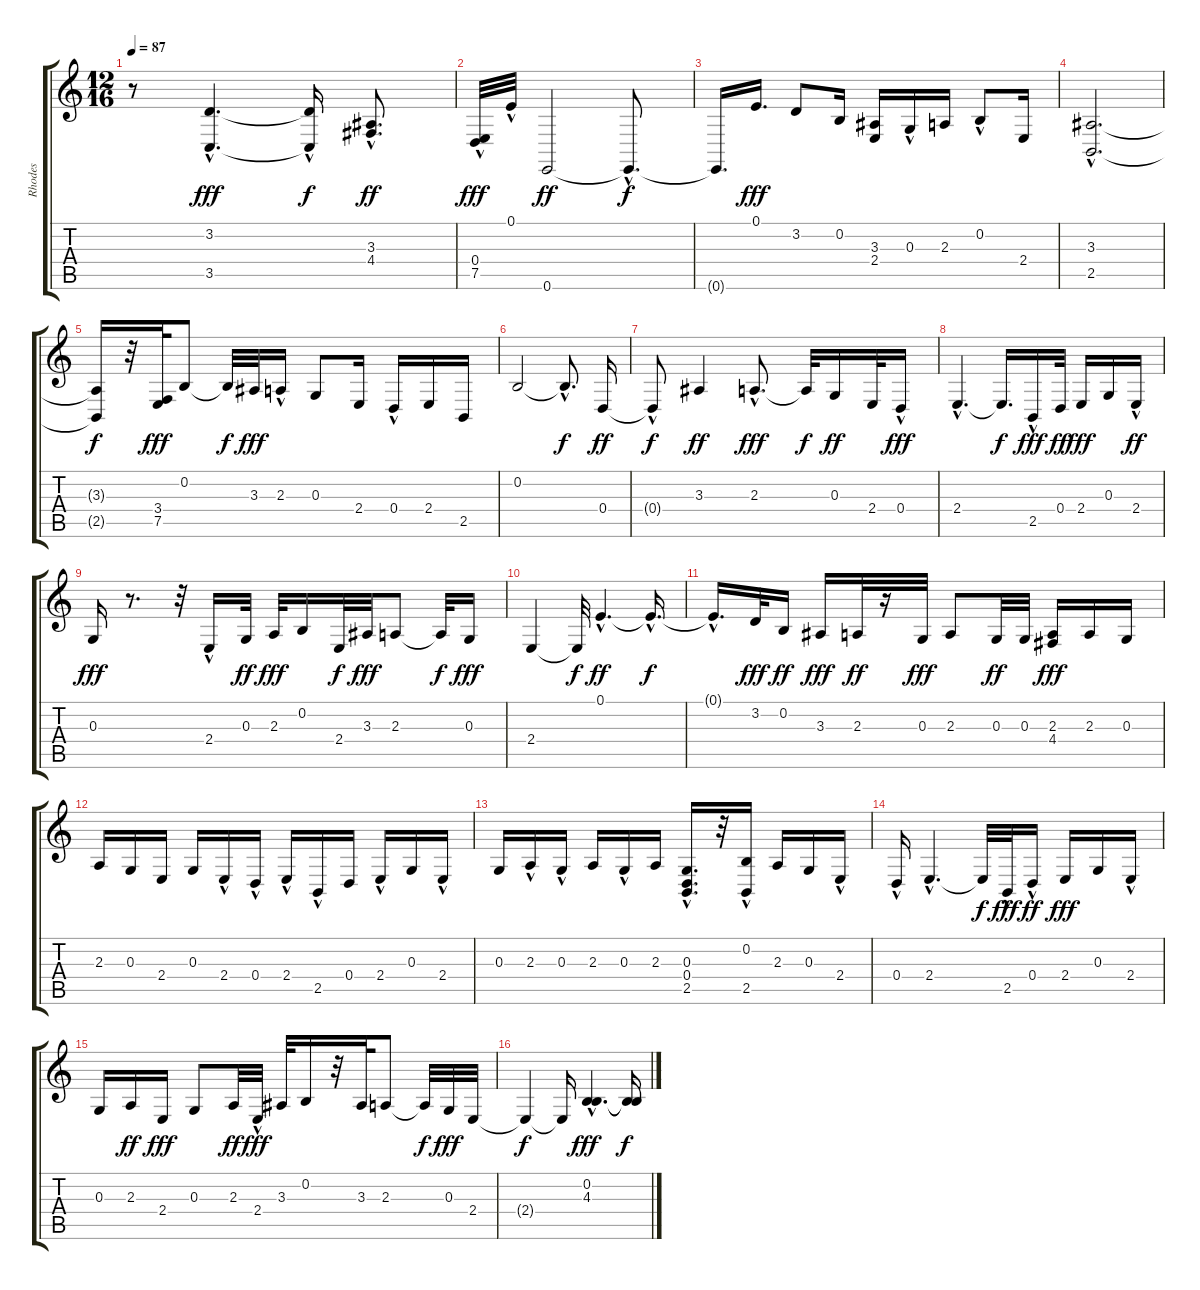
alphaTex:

\track ("Rhodes" "Rhodes") {instrument electricpiano1}
\staff {score tabs}
\tuning (E4 B3 G3 D3 A2 E2) {hide}
\ts (12 16)
\tempo 87
\clef g2
\ks c
r.8{dy f} (3.2{hac} 3.5{hac}).4{d dy fff balance 3} (3.2{hac t} 3.5{t}).16{dy f} (3.3 4.4{hac}).8{d dy ff balance 13} |
(0.4{hac} 7.5).32{dy fff balance 1} 0.1{hac}.32{balance 5} 0.6.2{dy ff balance 15} 0.6{hac t}.8{d dy f} |
0.6{t}.16{d} 0.1.16{d dy fff balance 4} 3.2.8{balance 14} 0.2.16{balance 15} (3.3 2.4).16{balance 3} 0.3{hac}.16{balance 13} 2.3.16{balance 1} 0.2{hac}.8{balance 13} 2.4.16{balance 13} |
(3.3{hac} 2.5{hac}).2{d balance 1} |
(3.3{t} 2.5{t}).16{dy f} r.32 (3.4 7.5).32{dy fff balance 7} 0.2.8{balance 0} 0.2{t}.32{dy f} 3.3.32{dy fff balance 9} 2.3{hac}.16{balance 15} 0.3.8{balance 0} 2.4.16{balance 2} 0.4{hac}.16{balance 13} 2.4.16{balance 3} 2.5.16{balance 13} |
0.2.2{balance 3} 0.2{hac t}.8{d dy f} 0.4.16{dy ff balance 15} |
0.4{hac t}.8{dy f} 3.3.4{dy ff balance 1} 2.3{hac}.8{d dy fff balance 1} 2.3{t}.32{dy f} 0.3.16{dy ff balance 13} 2.4.32{balance 5} 0.4{hac}.16{dy fff balance 14} |
2.4{hac}.4{d balance 2} 2.4{t}.16{d dy f} 2.5{hac}.16{dy fff balance 9} 0.4.32{dy ff balance 4} 2.4.16{dy fff balance 14} 0.3.16{balance 1} 2.4{hac}.16{dy ff balance 15} |
0.3.16{dy fff balance 1} r.8{d} r.32 2.4{hac}.16{balance 12} 0.3.32{dy ff balance 6} 2.3.32{dy fff balance 2} 0.2.16{balance 4} 2.4.32{dy f balance 8} 3.3.32{dy fff balance 1} 2.3.8{balance 5} 2.3{t}.32{dy f} 0.3.16{dy fff balance 15} |
2.4.4{balance 1} 2.4{t}.32{dy f} 0.1{hac}.4{d dy ff balance 9} 0.1{hac t}.16{d dy f} |
0.1{hac t}.16{d} 3.2.32{dy fff balance 12} 0.2.16{dy ff balance 2} 3.3.16{dy fff balance 13} 2.3.32{dy ff balance 1} r.16 0.3.32{dy fff balance 10} 2.3.8{balance 3} 0.3.32{dy ff balance 0} 0.3.32{balance 8} (2.3 4.4).16{dy fff balance 13} 2.3.16{balance 0} 0.3.16{balance 15} |
2.3.16{balance 2} 0.3.16{balance 13} 2.4.16{balance 3} 0.3.16{balance 14} 2.4{hac}.16{balance 4} 0.4{hac}.16{balance 13} 2.4{hac}.16{balance 2} 2.5{hac}.16{balance 15} 0.4.16{balance 3} 2.4{hac}.16{balance 12} 0.3.16{balance 2} 2.4{hac}.16{balance 15} |
0.3.16{balance 0} 2.3{hac}.16{balance 15} 0.3{hac}.16{balance 1} 2.3.16{balance 16} 0.3{hac}.16{balance 1} 2.3.16{balance 14} (0.3 0.4{hac} 2.5{hac}).16{d balance 2} r.32 (0.2{hac} 2.5{hac}).16{balance 0} 2.3.16{balance 15} 0.3.16{balance 1} 2.4{hac}.16{balance 14} |
0.4{hac}.16{balance 2} 2.4{hac}.4{d balance 15} 2.4{t}.32{dy f} 2.5{hac}.32{dy fff balance 10} 0.4{hac}.16{dy ff balance 1} 2.4.16{dy fff balance 15} 0.3.16{balance 1} 2.4{hac}.16{balance 16} |
0.3.16{balance 2} 2.3.16{dy ff balance 15} 2.4.16{dy fff balance 0} 0.3.8{balance 15} 2.3.32{dy ff balance 13} 2.4{hac}.32{dy fff balance 6} 3.3.32{balance 1} 0.2.16{balance 6} r.32 3.3.32{balance 2} 2.3.8{balance 8} 2.3{t}.32{dy f} 0.3.32{dy fff balance 14} 2.4.32{balance 4} |
2.4{t}.4{dy f} 2.4{t}.16 (0.2{hac} 4.3{hac}).4{d dy fff balance 15} (0.2{t} 4.3{t}).16{dy f}
